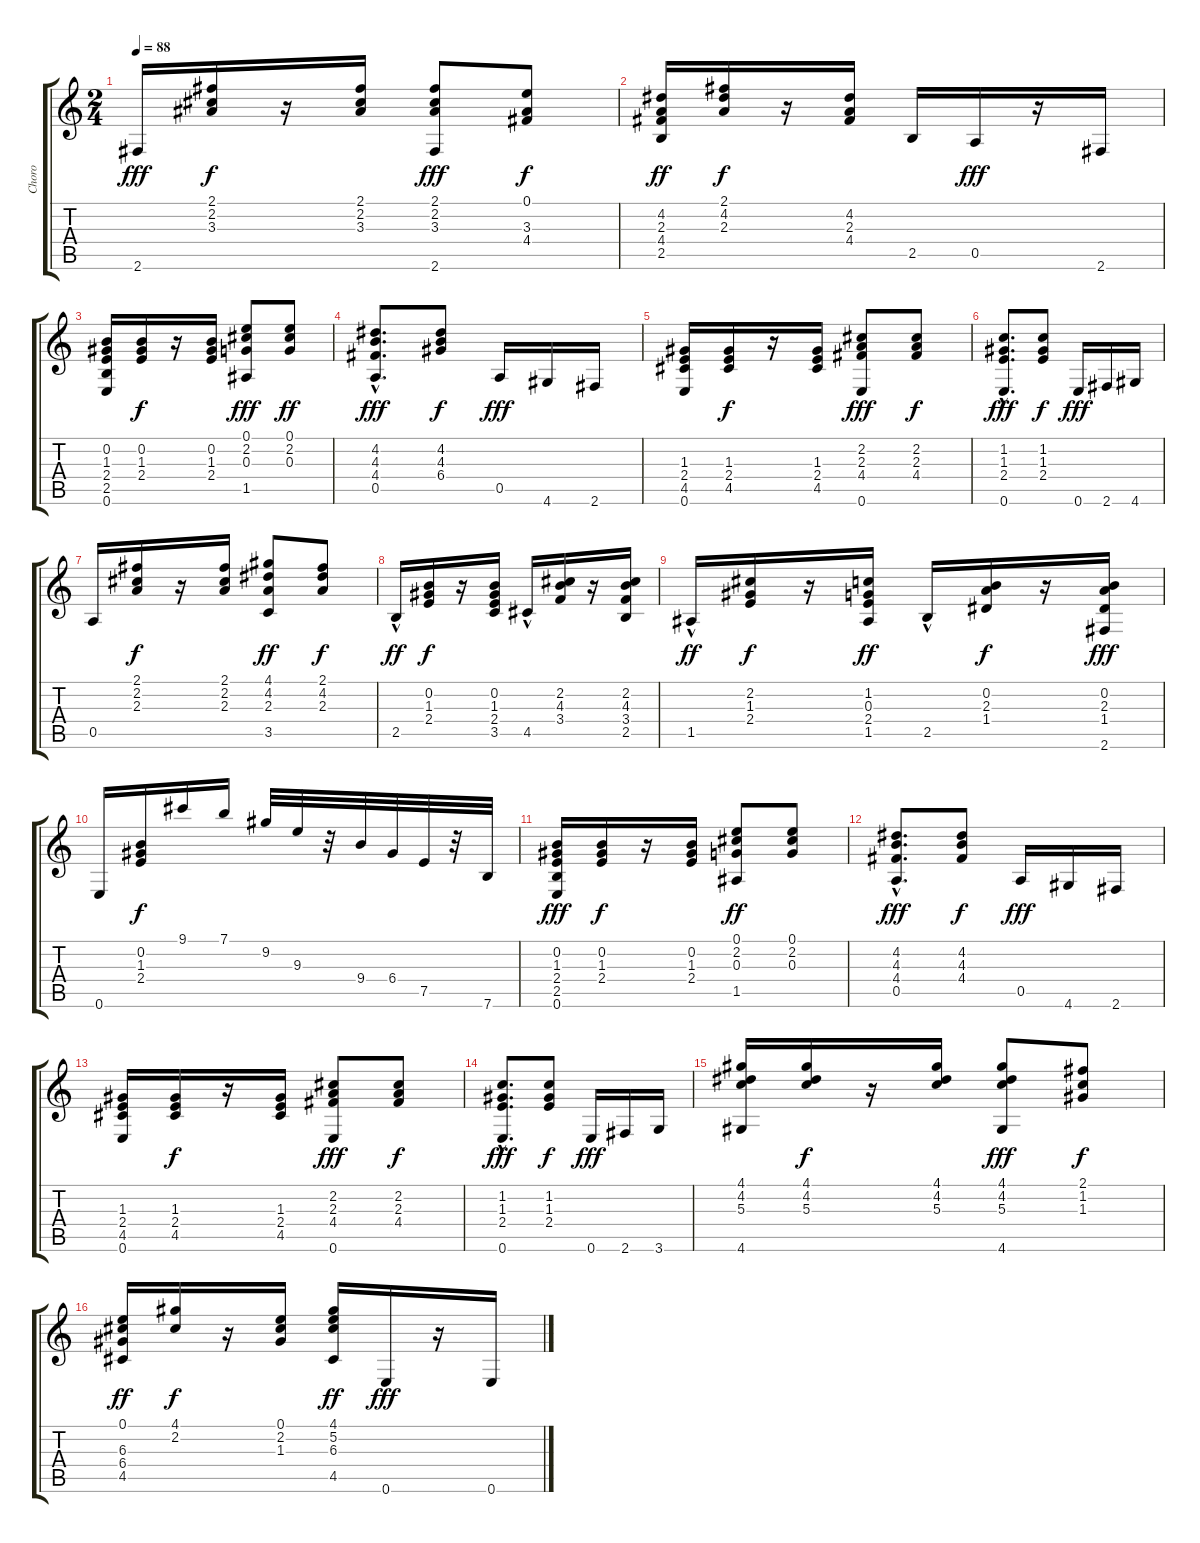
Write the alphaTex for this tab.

\track ("Choro" "Choro") {instrument acousticguitarnylon}
\staff {score tabs}
\tuning (E4 B3 G3 D3 A2 E2) {hide}
\ts (2 4)
\tempo 88
\clef g2
\ks c
2.6.16{dy fff} (2.1 2.2 3.3).16{dy f} r.16 (2.1 2.2 3.3).16 (2.1 2.2 3.3 2.6).8{dy fff} (0.1 3.3 4.4).8{dy f} |
(4.2 2.3 4.4 2.5).16{dy ff} (2.1 4.2 2.3).16{dy f} r.16 (4.2 2.3 4.4).16 2.5.16 0.5.16{dy fff} r.16 2.6.16 |
(0.2 1.3 2.4 2.5 0.6).16 (0.2 1.3 2.4).16{dy f} r.16 (0.2 1.3 2.4).16 (0.1 2.2 0.3 1.5).8{dy fff} (0.1 2.2 0.3).8{dy ff} |
(4.2{hac} 4.3{hac} 4.4{hac} 0.5).8{d dy fff} (4.2 4.3 6.4).8{dy f} 0.5.16{dy fff} 4.6.16 2.6.16 |
(1.3 2.4 4.5 0.6).16 (1.3 2.4 4.5).16{dy f} r.16 (1.3 2.4 4.5).16 (2.2 2.3 4.4 0.6).8{dy fff} (2.2 2.3 4.4).8{dy f} |
(1.2{hac} 1.3{hac} 2.4{hac} 0.6).8{d dy fff} (1.2 1.3 2.4).8{dy f} 0.6.16{dy fff} 2.6.16 4.6.16 |
0.5.16 (2.1 2.2 2.3).16{dy f} r.16 (2.1 2.2 2.3).16 (4.1 4.2 2.3 3.5).8{dy ff} (2.1 4.2 2.3).8{dy f} |
2.5{hac}.16{dy ff} (0.2 1.3 2.4).16{dy f} r.16 (0.2 1.3 2.4 3.5).16 4.5{hac}.16 (2.2 4.3 3.4).16 r.16 (2.2 4.3 3.4 2.5).16 |
1.5{hac}.16{dy ff} (2.2 1.3 2.4).16{dy f} r.16 (1.2 0.3 2.4 1.5).16{dy ff} 2.5{hac}.16 (0.2 2.3 1.4).16{dy f} r.16 (0.2 2.3 1.4 2.6).16{dy fff} |
0.6.16 (0.2 1.3 2.4).16{dy f} 9.1.16 7.1.16 9.2.32 9.3.32 r.32 9.4.32 6.4.32 7.5.32 r.32 7.6.32 |
(0.2 1.3 2.4 2.5 0.6).16{dy fff} (0.2 1.3 2.4).16{dy f} r.16 (0.2 1.3 2.4).16 (0.1 2.2 0.3 1.5).8{dy ff} (0.1 2.2 0.3).8 |
(4.2{hac} 4.3{hac} 4.4{hac} 0.5).8{d dy fff} (4.2 4.3 4.4).8{dy f} 0.5.16{dy fff} 4.6.16 2.6.16 |
(1.3 2.4 4.5 0.6).16 (1.3 2.4 4.5).16{dy f} r.16 (1.3 2.4 4.5).16 (2.2 2.3 4.4 0.6).8{dy fff} (2.2 2.3 4.4).8{dy f} |
(1.2{hac} 1.3{hac} 2.4{hac} 0.6).8{d dy fff} (1.2 1.3 2.4).8{dy f} 0.6.16{dy fff} 2.6.16 3.6.16 |
(4.1 4.2 5.3 4.6).16 (4.1 4.2 5.3).16{dy f} r.16 (4.1 4.2 5.3).16 (4.1 4.2 5.3 4.6).8{dy fff} (2.1 1.2 1.3).8{dy f} |
(0.1 6.3 6.4 4.5).16{dy ff} (4.1 2.2).16{dy f} r.16 (0.1 2.2 1.3).16 (4.1 5.2 6.3 4.5).16{dy ff} 0.6.16{dy fff} r.16 0.6.16
